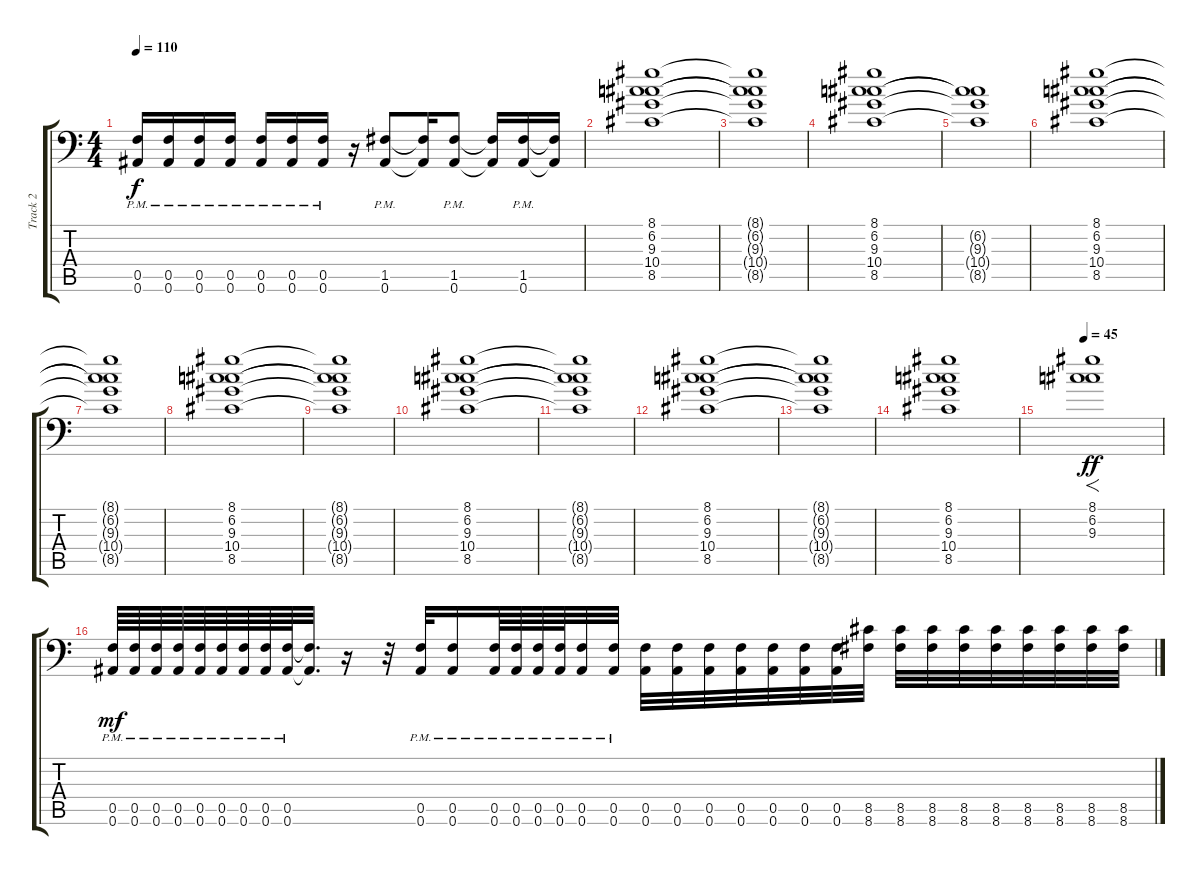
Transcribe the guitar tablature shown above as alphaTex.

\track ("Track 2" "Track 2") {instrument distortionguitar}
\staff {score tabs}
\tuning (C4 G3 Eb3 Bb2 F2 Bb1) {hide}
\ts (4 4)
\tempo 110
\clef f4
\ks c
(0.5{pm} 0.6{pm}).16{dy f} (0.5{pm} 0.6{pm}).16 (0.5{pm} 0.6{pm}).16 (0.5{pm} 0.6{pm}).16 (0.5{pm} 0.6{pm}).16 (0.5{pm} 0.6{pm}).16 (0.5{pm} 0.6{pm}).16 r.16 (1.5{pm} 0.6{pm}).8 (1.5{t} 0.6{t}).16 (1.5{pm} 0.6{pm}).8 (1.5{t} 0.6{t}).16 (1.5{pm} 0.6{pm}).16 (1.5{t} 0.6{t}).16 |
(8.1 6.2 9.3 10.4 8.5).1 |
(8.1{t} 6.2{t} 9.3{t} 10.4{t} 8.5{t}).1 |
(8.1 6.2 9.3 10.4 8.5).1 |
(6.2{t} 9.3{t} 10.4{t} 8.5{t}).1 |
(8.1 6.2 9.3 10.4 8.5).1{volume 10} |
(8.1{t} 6.2{t} 9.3{t} 10.4{t} 8.5{t}).1 |
(8.1 6.2 9.3 10.4 8.5).1{volume 8} |
(8.1{t} 6.2{t} 9.3{t} 10.4{t} 8.5{t}).1 |
(8.1 6.2 9.3 10.4 8.5).1{volume 6} |
(8.1{t} 6.2{t} 9.3{t} 10.4{t} 8.5{t}).1 |
(8.1 6.2 9.3 10.4 8.5).1{volume 4} |
(8.1{t} 6.2{t} 9.3{t} 10.4{t} 8.5{t}).1{volume 2} |
(8.1 6.2 9.3 10.4 8.5).1{volume 0} |
\tempo 45
(8.1 6.2 9.3).1{f dy ff volume 16} |
(0.5{pm} 0.6{pm}).64{dy mf} (0.5{pm} 0.6{pm}).64 (0.5{pm} 0.6{pm}).64 (0.5{pm} 0.6{pm}).64 (0.5{pm} 0.6{pm}).64 (0.5{pm} 0.6{pm}).64 (0.5{pm} 0.6{pm}).64 (0.5{pm} 0.6{pm}).64 (0.5{pm} 0.6{pm}).64 (0.5{t} 0.6{t}).32{d} r.16 r.32 (0.5{pm} 0.6{pm}).32 (0.5{pm} 0.6{pm}).16 (0.5{pm} 0.6{pm}).64 (0.5{pm} 0.6{pm}).64 (0.5{pm} 0.6{pm}).64 (0.5{pm} 0.6{pm}).64 (0.5{pm} 0.6{pm}).32 (0.5{pm} 0.6{pm}).32 (0.5 0.6).32 (0.5 0.6).32 (0.5 0.6).32 (0.5 0.6).32 (0.5 0.6).32 (0.5 0.6).32 (0.5 0.6).32 (8.5 8.6).32 (8.5 8.6).32 (8.5 8.6).32 (8.5 8.6).32 (8.5 8.6).32 (8.5 8.6).32 (8.5 8.6).32 (8.5 8.6).32 (8.5 8.6).32
